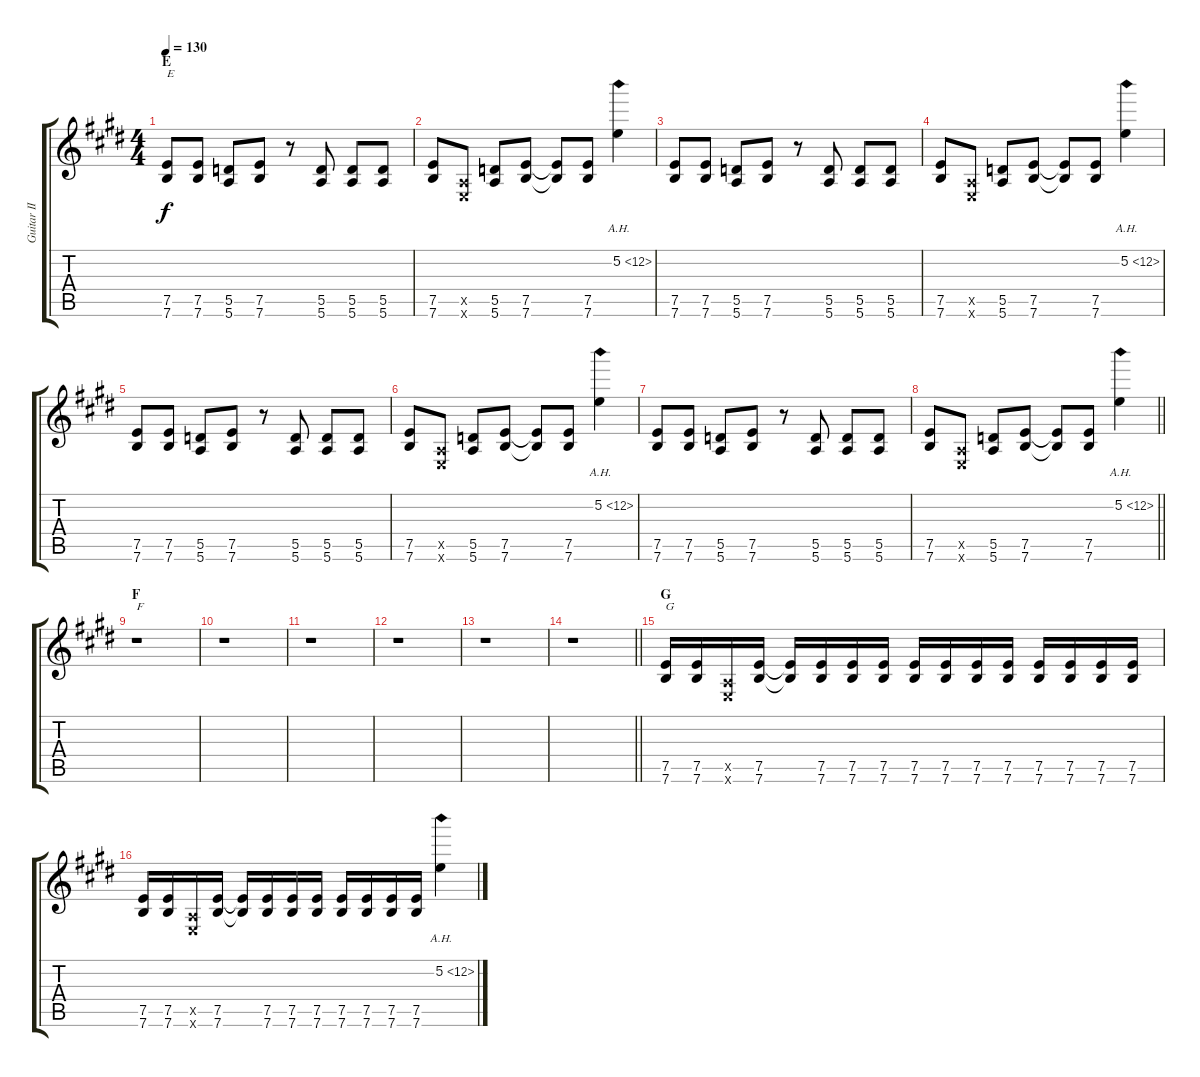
\track ("Guitar II" "Guitar II") {instrument overdrivenguitar}
\staff {score tabs}
\tuning (E4 B3 G3 D3 A2 E2) {hide}
\ts (4 4)
\section ("" "E")
\tempo 130
\clef g2
\ks e
(7.5 7.6).8{txt "E" dy f} (7.5 7.6).8 (5.5 5.6).8 (7.5 7.6).8 r.8 (5.5 5.6).8 (5.5 5.6).8 (5.5 5.6).8 |
(7.5 7.6).8 (0.5{x} 0.6{x}).8 (5.5 5.6).8 (7.5 7.6).8 (7.5{t} 7.6{t}).8 (7.5 7.6).8 5.2{ah 7}.4 |
(7.5 7.6).8 (7.5 7.6).8 (5.5 5.6).8 (7.5 7.6).8 r.8 (5.5 5.6).8 (5.5 5.6).8 (5.5 5.6).8 |
(7.5 7.6).8 (0.5{x} 0.6{x}).8 (5.5 5.6).8 (7.5 7.6).8 (7.5{t} 7.6{t}).8 (7.5 7.6).8 5.2{ah 7}.4 |
(7.5 7.6).8 (7.5 7.6).8 (5.5 5.6).8 (7.5 7.6).8 r.8 (5.5 5.6).8 (5.5 5.6).8 (5.5 5.6).8 |
(7.5 7.6).8 (0.5{x} 0.6{x}).8 (5.5 5.6).8 (7.5 7.6).8 (7.5{t} 7.6{t}).8 (7.5 7.6).8 5.2{ah 7}.4 |
(7.5 7.6).8 (7.5 7.6).8 (5.5 5.6).8 (7.5 7.6).8 r.8 (5.5 5.6).8 (5.5 5.6).8 (5.5 5.6).8 |
\barLineRight lightlight
(7.5 7.6).8 (0.5{x} 0.6{x}).8 (5.5 5.6).8 (7.5 7.6).8 (7.5{t} 7.6{t}).8 (7.5 7.6).8 5.2{ah 7}.4 |
\section ("" "F")
r.1{txt "F"} |
r.1 |
r.1 |
r.1 |
r.1 |
\barLineRight lightlight
r.1 |
\section ("" "G")
(7.5 7.6).16{txt "G"} (7.5 7.6).16 (0.5{x} 0.6{x}).16 (7.5 7.6).16 (7.5{t} 7.6{t}).16 (7.5 7.6).16 (7.5 7.6).16 (7.5 7.6).16 (7.5 7.6).16 (7.5 7.6).16 (7.5 7.6).16 (7.5 7.6).16 (7.5 7.6).16 (7.5 7.6).16 (7.5 7.6).16 (7.5 7.6).16 |
(7.5 7.6).16 (7.5 7.6).16 (0.5{x} 0.6{x}).16 (7.5 7.6).16 (7.5{t} 7.6{t}).16 (7.5 7.6).16 (7.5 7.6).16 (7.5 7.6).16 (7.5 7.6).16 (7.5 7.6).16 (7.5 7.6).16 (7.5 7.6).16 5.2{ah 7}.4
